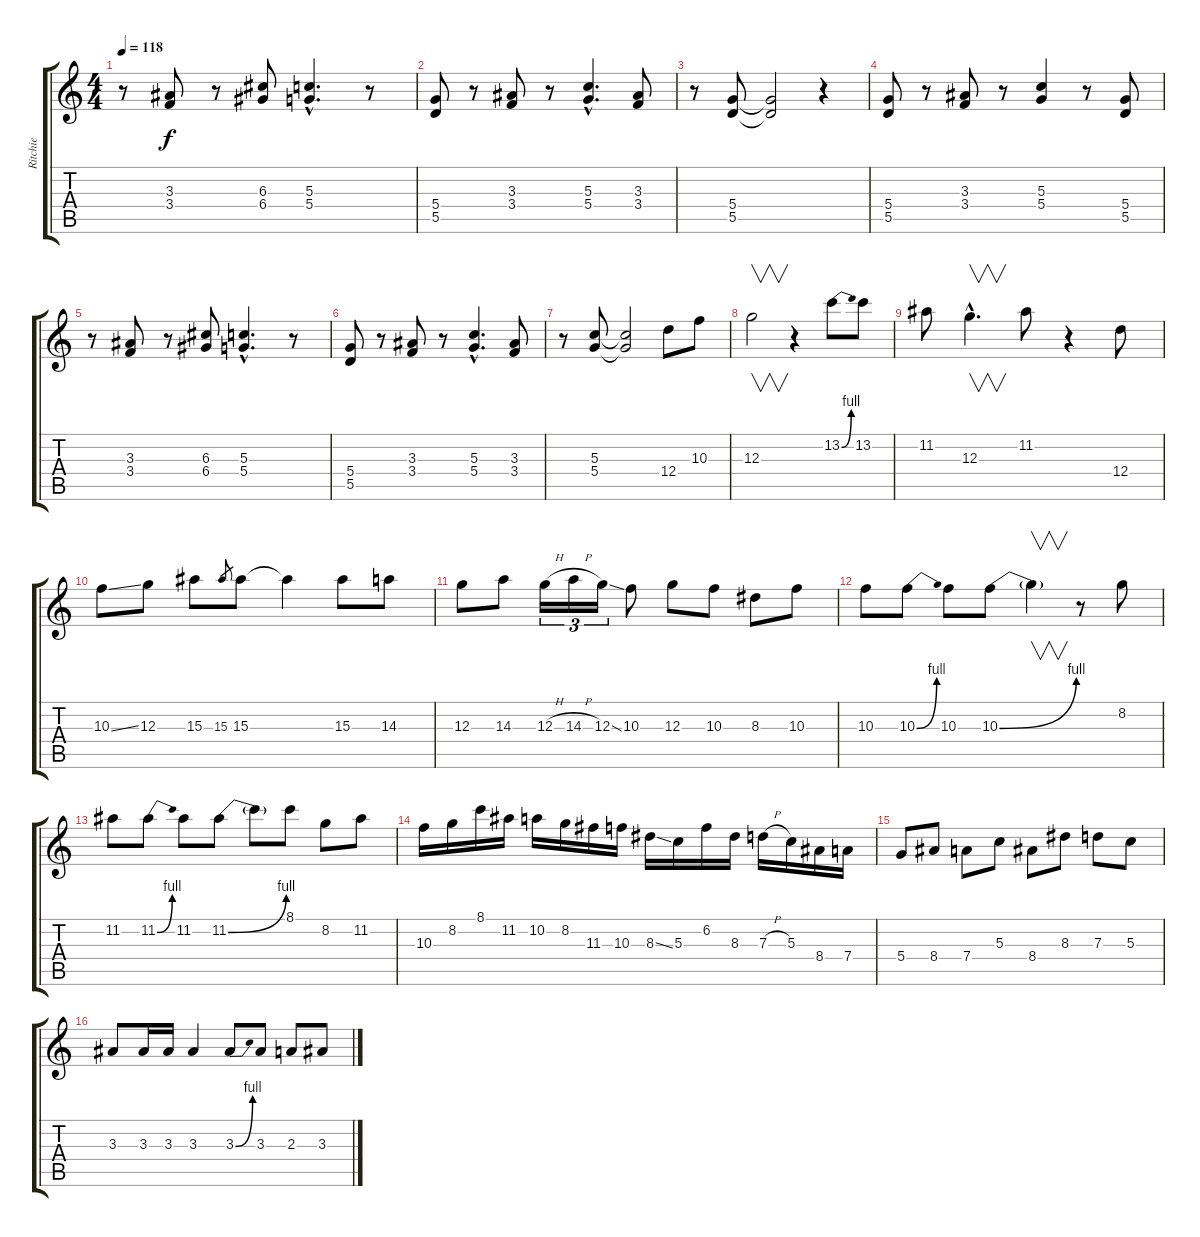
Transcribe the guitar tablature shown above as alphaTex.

\track ("Ritchie" "Ritchie") {instrument overdrivenguitar}
\staff {score tabs}
\tuning (E4 B3 G3 D3 A2 E2) {hide}
\ts (4 4)
\tempo 118
\clef g2
\ks c
r.8{dy f} (3.3 3.4).8 r.8 (6.3 6.4).8 (5.3{hac} 5.4{hac}).4{d} r.8 |
(5.4 5.5).8 r.8 (3.3 3.4).8 r.8 (5.3{hac} 5.4{hac}).4{d} (3.3 3.4).8 |
r.8 (5.4 5.5).8 (5.4{t} 5.5{t}).2 r.4 |
(5.4 5.5).8 r.8 (3.3 3.4).8 r.8 (5.3 5.4).4 r.8 (5.4 5.5).8 |
r.8 (3.3 3.4).8 r.8 (6.3 6.4).8 (5.3{hac} 5.4{hac}).4{d} r.8 |
(5.4 5.5).8 r.8 (3.3 3.4).8 r.8 (5.3{hac} 5.4{hac}).4{d} (3.3 3.4).8 |
r.8 (5.3 5.4).8 (5.3{t} 5.4{t}).2 12.4.8 10.3.8 |
12.3.2{v} r.4 13.2{be (bend 0 0 60 4)}.8 13.2.8 |
11.2.8 12.3{hac}.4{v d} 11.2.8 r.4 12.4.8 |
10.3{ss}.8 12.3.8 15.3.8 15.3.8{gr} 15.3.8 15.3{t}.4 15.3.8 14.3.8 |
12.3.8 14.3.8 12.3{h}.16{tu (3 2)} 14.3{h}.16{tu (3 2)} 12.3{ss}.16{tu (3 2)} 10.3.8 12.3.8 10.3.8 8.3.8 10.3.8 |
10.3.8 10.3{be (bend 0 0 60 4)}.8 10.3.8 10.3{be (bend 0 0 60 4)}.8 10.3{t}.4{v} r.8 8.2.8 |
11.2.8 11.2{be (bend 0 0 60 4)}.8 11.2.8 11.2{be (bend 0 0 60 4)}.8 11.2{t}.8 8.1.8 8.2.8 11.2.8 |
10.3.16 8.2.16 8.1.16 11.2.16 10.2.16 8.2.16 11.3.16 10.3.16 8.3{ss}.16 5.3.16 6.2.16 8.3.16 7.3{h}.16 5.3.16 8.4.16 7.4.16 |
5.4.8 8.4.8 7.4.8 5.3.8 8.4.8 8.3.8 7.3.8 5.3.8 |
3.3.8 3.3.16 3.3.16 3.3.4 3.3{be (bend 0 0 60 4)}.8 3.3.8 2.3.8 3.3.8
